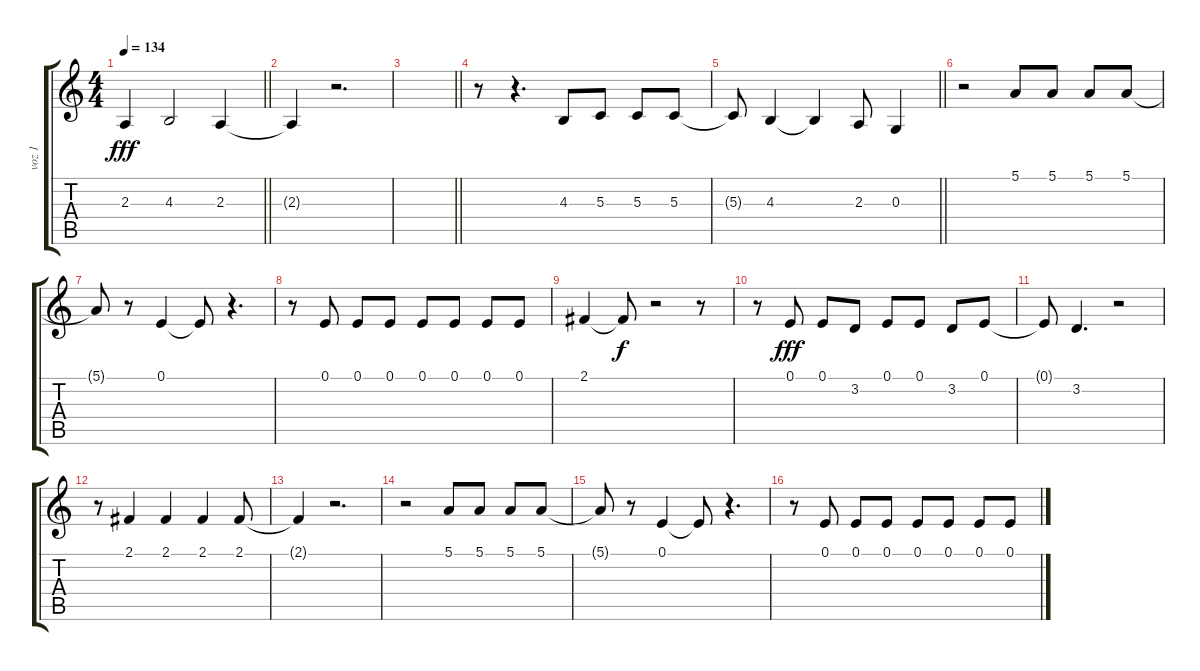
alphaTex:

\track ("voz 1" "voz 1") {instrument flute}
\staff {score tabs}
\tuning (E4 B3 G3 D3 A2 E2) {hide}
\ts (4 4)
\tempo 134
\clef g2
\barLineRight lightlight
\ks c
2.3{t}.4{dy fff} 4.3.2 2.3.4 |
2.3{t}.4 r.2{d} |
\barLineRight lightlight
|
r.8 r.4{d} 4.3.8 5.3.8 5.3.8 5.3.8 |
\barLineRight lightlight
5.3{t}.8 4.3.4 4.3{t}.4 2.3.8 0.3.4 |
r.2 5.1.8 5.1.8 5.1.8 5.1.8 |
5.1{t}.8 r.8 0.1.4 0.1{t}.8 r.4{d} |
r.8 0.1.8 0.1.8 0.1.8 0.1.8 0.1.8 0.1.8 0.1.8 |
2.1.4 2.1{t}.8{dy f} r.2 r.8 |
r.8 0.1.8{dy fff} 0.1.8 3.2.8 0.1.8 0.1.8 3.2.8 0.1.8 |
0.1{t}.8 3.2.4{d} r.2 |
r.8 2.1.4 2.1.4 2.1.4 2.1.8 |
2.1{t}.4 r.2{d} |
r.2 5.1.8 5.1.8 5.1.8 5.1.8 |
5.1{t}.8 r.8 0.1.4 0.1{t}.8 r.4{d} |
r.8 0.1.8 0.1.8 0.1.8 0.1.8 0.1.8 0.1.8 0.1.8
